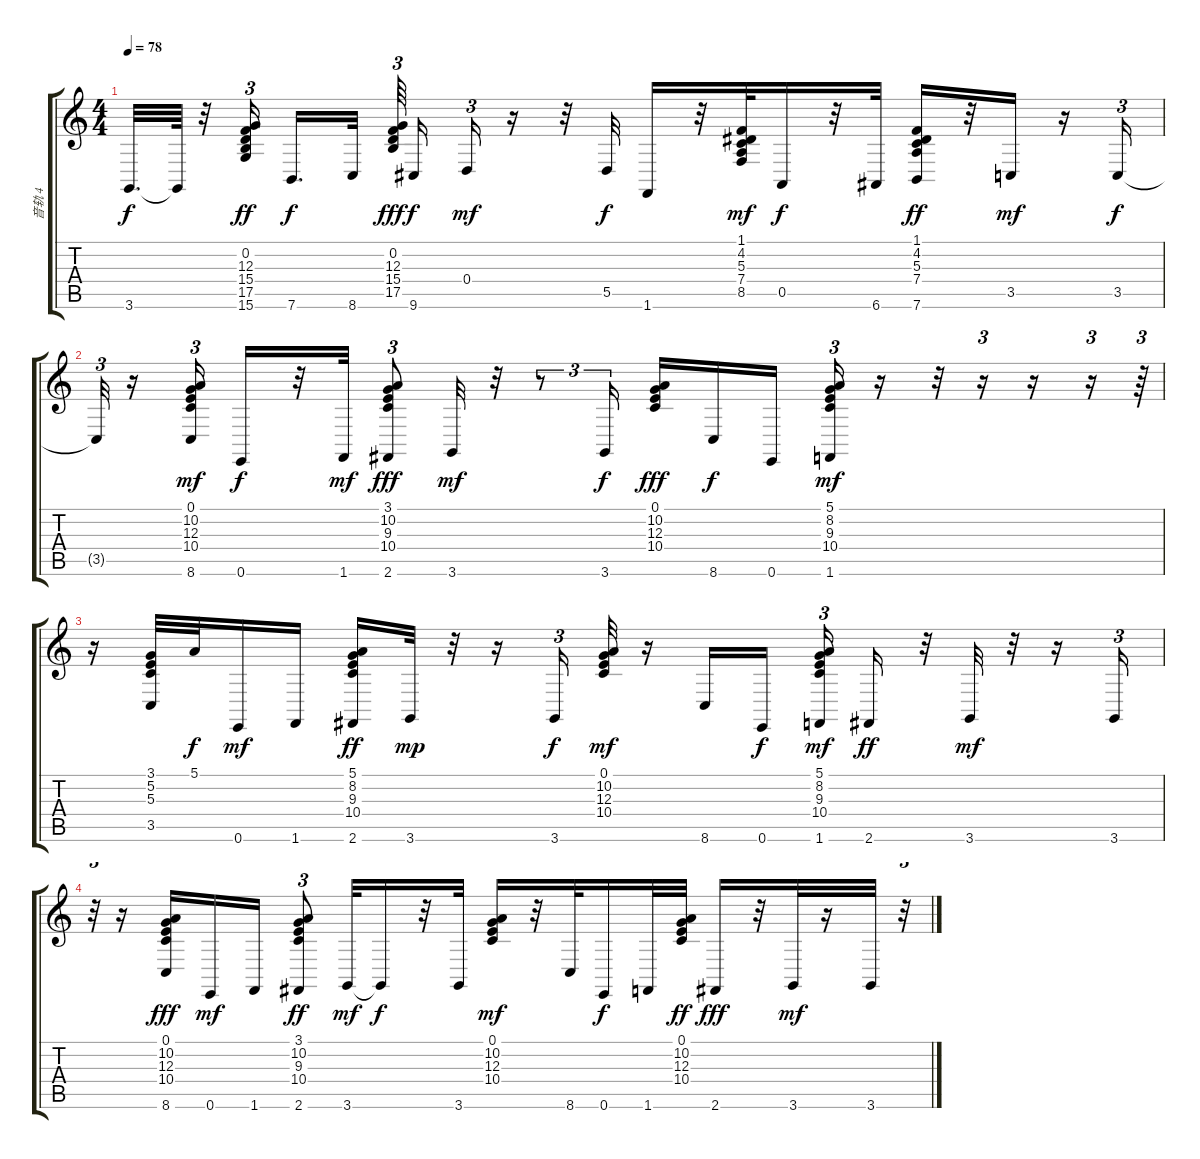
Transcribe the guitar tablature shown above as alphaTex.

\track ("音轨 4" "音轨 4") {instrument harmonica}
\staff {score tabs}
\tuning (E4 B3 G3 D3 A2 E2) {hide}
\ts (4 4)
\tempo 78
\clef g2
\ks c
3.6{t}.32{d dy f} 3.6{t}.64 r.32 (0.2 12.3 15.4 17.5 15.6).16{tu (3 2) dy ff beam splitsecondary} 7.6.16{d dy f} 8.6.32 (0.2 12.3 15.4 17.5).64{tu (3 2) dy fff beam splitsecondary} 9.6.16{dy f} 0.4.16{tu (3 2) dy mf} r.16 r.32 5.5.32{dy f} 1.6.16 r.32 (1.1 4.2 5.3 7.4 8.5).32{dy mf} 0.5.16{dy f} r.32 6.6.32 (1.1 4.2 5.3 7.4 7.6).16{dy ff} r.32 3.5.16{dy mf} r.16{txt ""} 3.5.16{tu (3 2) dy f} |
3.5{t}.32{tu (3 2)} r.16 (0.1 10.2 12.3 10.4 8.6).16{tu (3 2) dy mf} 0.6.16{dy f} r.32 1.6.32{dy mf} (3.1 10.2 9.3 10.4 2.6).8{tu (3 2) dy fff} 3.6.32{dy mf} r.32 r.8{tu (3 2)} 3.6.16{tu (3 2) dy f} (0.1 10.2 12.3 10.4).16{dy fff} 8.6.16{dy f} 0.6.16{beam splitsecondary} (5.1 8.2 9.3 10.4 1.6).16{tu (3 2) dy mf} r.16 r.32 r.16{tu (3 2)} r.16 r.16{tu (3 2)} r.64{tu (3 2)} |
r.16 (3.1 5.2 5.3 3.5).32 5.1.32{dy f} 0.6.16{dy mf} 1.6.16 (5.1 8.2 9.3 10.4 2.6).16{dy ff} 3.6.32{dy mp} r.32 r.16 3.6.16{tu (3 2) dy f} (0.1 10.2 12.3 10.4).32{dy mf} r.16 8.6.16 0.6.16{dy f beam splitsecondary} (5.1 8.2 9.3 10.4 1.6).16{tu (3 2) dy mf} 2.6.16{dy ff} r.32 3.6.32{dy mf} r.32 r.16 3.6.16{tu (3 2)} |
r.32{tu (3 2)} r.16 (0.1 10.2 12.3 10.4 8.6).16{dy fff} 0.6.16{dy mf} 1.6.16 (3.1 10.2 9.3 10.4 2.6).8{tu (3 2) dy ff} 3.6.32{dy mf} 3.6{t}.16{dy f} r.32 3.6.32 (0.1 10.2 12.3 10.4).16{dy mf} r.32 8.6.32 0.6.16{dy f} 1.6.32 (0.1 10.2 12.3 10.4).32{dy ff} 2.6.16{dy fff} r.32 3.6.32{dy mf} r.16 3.6.32 r.32{tu (3 2)}
